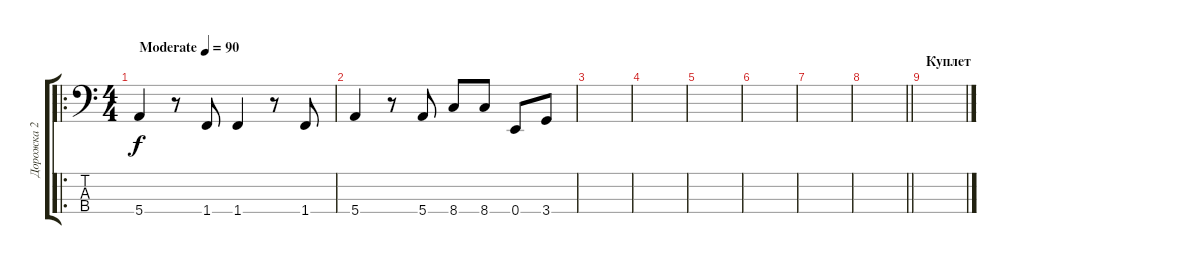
\track ("Дорожка 2" "Дорожка 2") {mute instrument electricbassfinger}
\staff {score tabs}
\tuning (G2 D2 A1 E1) {hide}
\ro
\ts (4 4)
\tempo (90 "Moderate")
\clef f4
\ks c
5.4.4{dy f instrument electricbassfinger} r.8 1.4.8 1.4.4 r.8 1.4.8 |
5.4.4 r.8 5.4.8 8.4.8 8.4.8 0.4.8 3.4.8 |
|
|
|
|
|
\barLineRight lightlight
|
\section ("" "Куплет")
